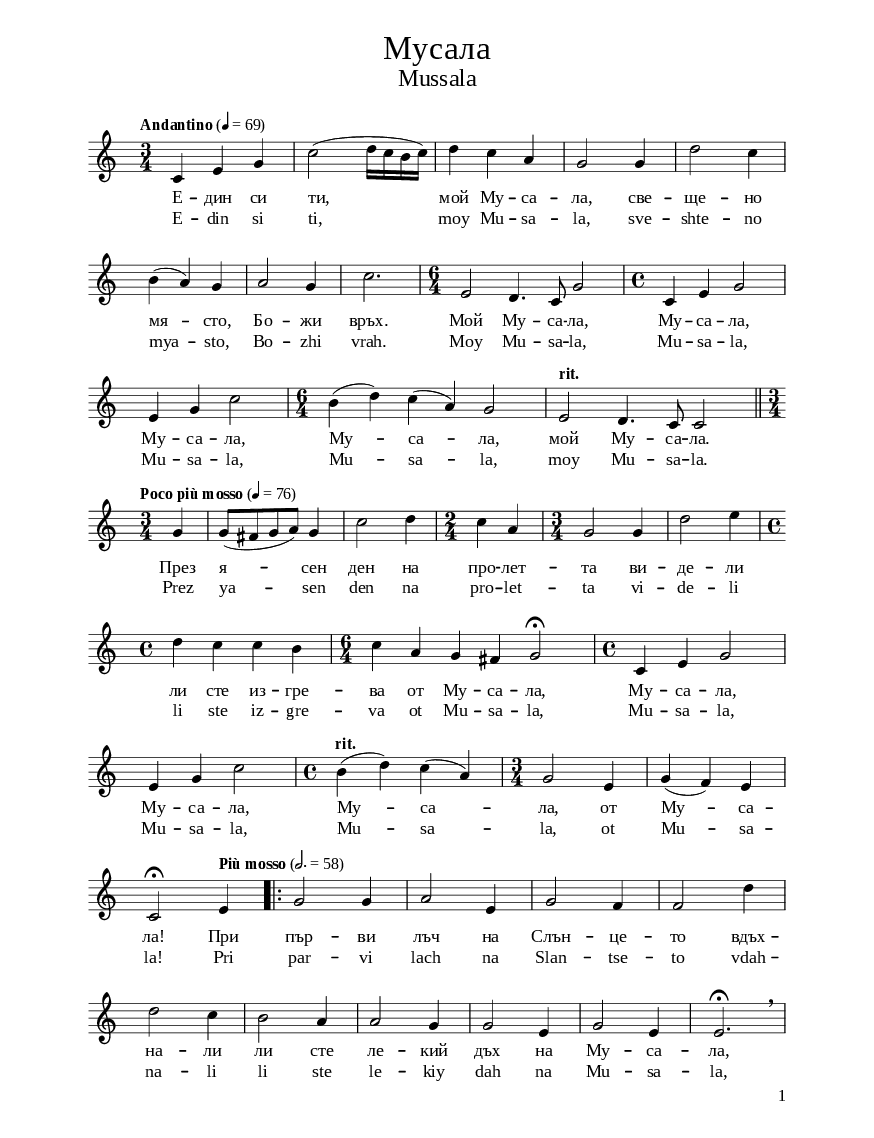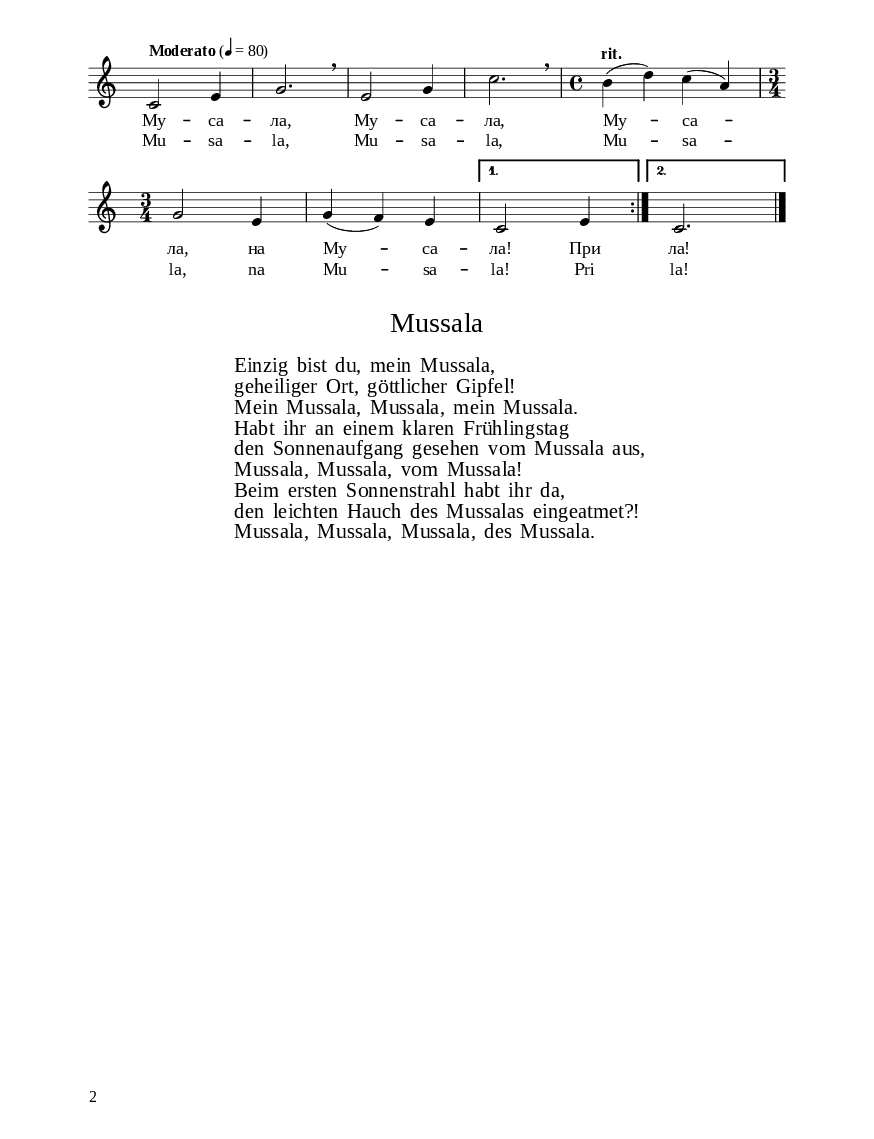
\version "2.24.1"

% include paper part and global functions
\include "include/globals.ily"

\bookpart {
  \label #'ref087
  \tocItem \markup "Мусала – Mussala"

  \include "include/bookpart-paper.ily"
  \score {
    \include "include/score-layout.ily"

    \new Voice \absolute {
      \clef treble
      \key c \major
      \time 3/4
      \tempoFunc "Andantino" 4 "69"

      c'4 e'4 g'4 | c''2 ( d''16 c'' b' c'' ) |  d''4 c''4 a'4 | g'2 g'4 | d''2 c''4 \break |

      b'4 ( a'4 ) g'4 | a'2 g'4 | c''2.| \time 6/4 e'2 d'4. c'8 g'2 | \time 4/4 c'4 e'4  g'2  | \break

      e'4 g'4 c''2 |\time 6/4 b'4 ( d''4 ) c''4 ( a'4 ) g'2 \tempo "rit." | e'2 d'4. c'8 c'2 | \bar "||" \break

      \time 3/4 \partial 4

     
      \tempoFunc "Poco più mosso" 4 "76"
      g'4 | g'8 ( fis'8 g'8 a'8 ) g'4 | c''2 d''4 | \time 2/4 c''4 a'4 |\time 3/4 g'2 g'4 | d''2 e''4 |  \break

      \time 4/4 d''4 c'' c'' b' | \time 6/4 c''4 a' g' fis' g'2 \fermata | \time 4/4 c'4 e'4 g'2 | \break

      e'4 g'4 c''2  | \time 4/4 \tempo "        rit." b'4 ( d''4 ) c''4 ( a'4 ) | \time 3/4 g'2 e'4 | g'4 ( f'4 ) e'4 | \break

      c'2\fermata

      \tempoFunc "Più mosso" 2. "58"

      e'4 | \repeat volta 2 {
      g'2 g'4 | a'2 e'4 | g'2 f'4 f'2 d''4 |\break

      d''2 c''4 | b'2 a'4 | a'2 g'4 | g'2 e'4 | g'2 e'4 | e'2.\fermata \breathe \break

     \tempoFunc "Moderato" 4 "80"



     c'2 e'4 | g'2. \breathe | e'2 g'4 | c''2. \breathe | \time 4/4 \tempo "        rit." b'4 ( d''4 ) c''4 ( a'4 ) \break

     \time 3/4 g'2 e'4 | g'4 ( f'4 ) e'4
   } \alternative { { c'2 e'4 } {c'2. } } \bar "|."

 }



    \addlyrics {
      Е -- дин си ти, мой Му -- са -- ла, све -- ще -- но

      мя -- сто, Бо -- жи връх.  Мой Му -- са -- ла, Му -- са -- ла,

      Му -- са -- ла, Му -- са -- ла, мой Му -- са -- ла.

      През я -- сен ден на про -- лет -- та ви -- де -- ли

      ли сте из -- гре -- ва от Му -- са -- ла,    Му -- са -- ла,

      Му -- са -- ла,  Му -- са -- ла,  от Му -- са -- ла! При пър -- ви

      лъч на Слън -- це -- то вдъх -- на -- ли ли сте ле -- кий дъх на Му -- са -- ла,

      Му -- са -- ла, Му -- са -- ла, Му -- са -- ла, на Му -- са -- ла! При ла!
    }
    \addlyrics {
      E -- din si ti, moy Mu -- sa -- la, sve -- shte -- no

      mya -- sto, Bo -- zhi vrah.  Moy Mu -- sa -- la, Mu -- sa -- la,

      Mu -- sa -- la, Mu -- sa -- la, moy Mu -- sa -- la.

      Prez ya -- sen den na pro -- let -- ta vi -- de -- li

      li ste iz -- gre -- va ot Mu -- sa -- la,    Mu -- sa -- la,

      Mu -- sa -- la,  Mu -- sa -- la,  ot Mu -- sa -- la! Pri par -- vi

      lach na Slan -- tse -- to vdah -- na -- li li ste le -- kiy dah na Mu -- sa -- la,

      Mu -- sa -- la, Mu -- sa -- la, Mu -- sa -- la, na Mu -- sa -- la! Pri la!
    }

    \header {
      title = \titleFunc "Мусала" "Mussala"
    }

    \midi{}

  } % score

  
  


  % include foreign translation(s) of the song
  \version "2.24.1"

\markup \fill-line { \fontsize #deTitleFontSize  "Mussala" }
\markup \null
\markup \null
\markup \fontsize #deCoupletFontSize {
  \hspace #14
  \override #`(baseline-skip . ,deCoupletBaselineSkip)

\column {
\line { Einzig bist du, mein Mussala,}

\line { geheiliger Ort, göttlicher Gipfel!}

\line { Mein Mussala, Mussala, mein Mussala.}
\line {""}

\line { Habt ihr an einem klaren Frühlingstag } 

\line {den Sonnenaufgang gesehen vom Mussala aus,}

 \line {Mussala, Mussala, vom Mussala!}
\line {""}

\line { Beim ersten Sonnenstrahl habt ihr da, }

\line { den leichten Hauch des Mussalas eingeatmet?! }

 \line { Mussala, Mussala, Mussala, des Mussala.}

    }
}


} % bookpart
